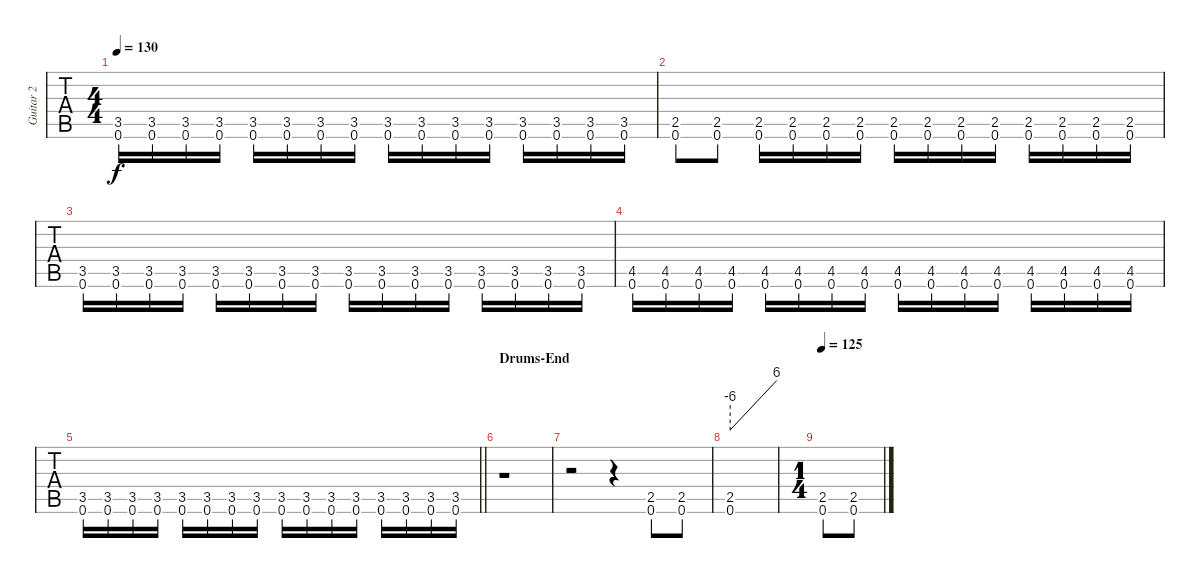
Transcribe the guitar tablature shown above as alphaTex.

\track ("Guitar 2" "Guitar 2") {instrument distortionguitar}
\staff {tabs}
\tuning (E4 B3 G3 C3 G2 D2) {hide}
\ts (4 4)
\tempo 130
\clef g2
\ks c
(3.5 0.6).16{dy f} (3.5 0.6).16 (3.5 0.6).16 (3.5 0.6).16 (3.5 0.6).16 (3.5 0.6).16 (3.5 0.6).16 (3.5 0.6).16 (3.5 0.6).16 (3.5 0.6).16 (3.5 0.6).16 (3.5 0.6).16 (3.5 0.6).16 (3.5 0.6).16 (3.5 0.6).16 (3.5 0.6).16 |
(2.5 0.6).8 (2.5 0.6).8 (2.5 0.6).16 (2.5 0.6).16 (2.5 0.6).16 (2.5 0.6).16 (2.5 0.6).16 (2.5 0.6).16 (2.5 0.6).16 (2.5 0.6).16 (2.5 0.6).16 (2.5 0.6).16 (2.5 0.6).16 (2.5 0.6).16 |
(3.5 0.6).16 (3.5 0.6).16 (3.5 0.6).16 (3.5 0.6).16 (3.5 0.6).16 (3.5 0.6).16 (3.5 0.6).16 (3.5 0.6).16 (3.5 0.6).16 (3.5 0.6).16 (3.5 0.6).16 (3.5 0.6).16 (3.5 0.6).16 (3.5 0.6).16 (3.5 0.6).16 (3.5 0.6).16 |
(4.5 0.6).16 (4.5 0.6).16 (4.5 0.6).16 (4.5 0.6).16 (4.5 0.6).16 (4.5 0.6).16 (4.5 0.6).16 (4.5 0.6).16 (4.5 0.6).16 (4.5 0.6).16 (4.5 0.6).16 (4.5 0.6).16 (4.5 0.6).16 (4.5 0.6).16 (4.5 0.6).16 (4.5 0.6).16 |
\barLineRight lightlight
(3.5 0.6).16 (3.5 0.6).16 (3.5 0.6).16 (3.5 0.6).16 (3.5 0.6).16 (3.5 0.6).16 (3.5 0.6).16 (3.5 0.6).16 (3.5 0.6).16 (3.5 0.6).16 (3.5 0.6).16 (3.5 0.6).16 (3.5 0.6).16 (3.5 0.6).16 (3.5 0.6).16 (3.5 0.6).16 |
\section ("" "Drums-End")
r.1 |
r.2 r.4 (2.5 0.6).8 (2.5 0.6).8 |
(2.5 0.6).1{tbe (predivedive default 0 -24 60 24)} |
\ts (1 4)
\tempo 125
(2.5 0.6).8 (2.5 0.6).8
